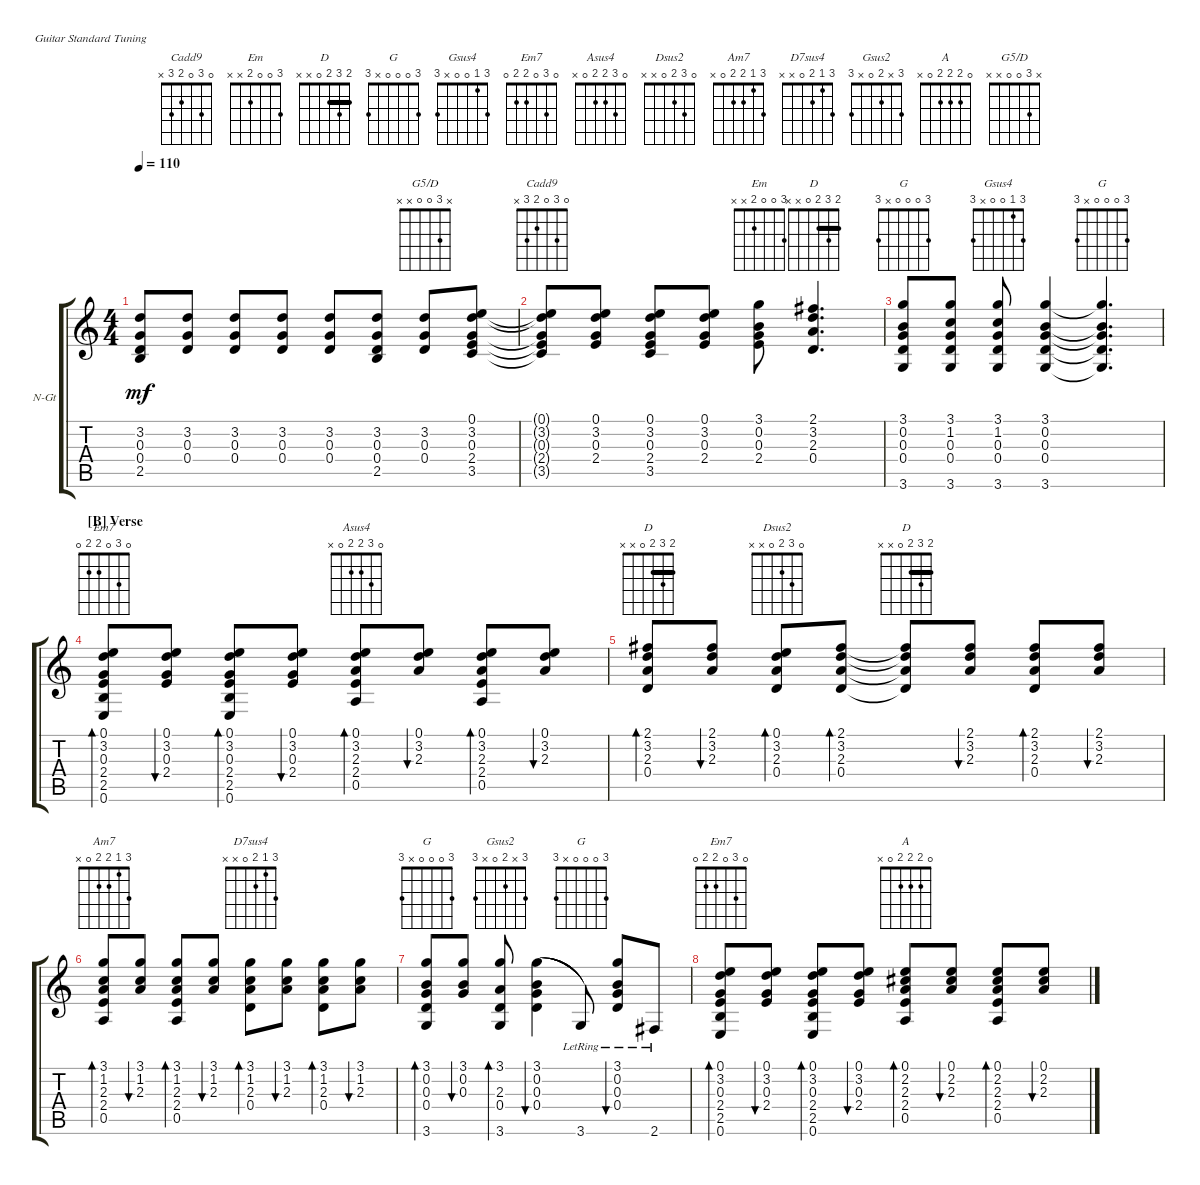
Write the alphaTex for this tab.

\defaultSystemsLayout 4
\bracketExtendMode groupsimilarinstruments
\firstSystemTrackNameOrientation horizontal
\otherSystemsTrackNameOrientation horizontal
\chordDiagramsInScore
\track ("Guitar" "N-Gt") {instrument acousticguitarnylon}
\staff {score tabs}
\tuning (E4 B3 G3 D3 A2 E2)
\chord ("Cadd9" 0 3 0 2 3 x)
\chord ("Em" 3 0 0 2 x x)
\chord ("D" 2 3 2 0 x x) {barre 2}
\chord ("G" 3 0 0 0 x 3)
\chord ("Gsus4" 3 1 0 0 x 3)
\chord ("Em7" 0 3 0 2 2 0)
\chord ("Asus4" 0 3 2 2 0 x)
\chord ("Dsus2" 0 3 2 0 x x)
\chord ("Am7" 3 1 2 2 0 x)
\chord ("D7sus4" 3 1 2 0 x x)
\chord ("Gsus2" 3 x 2 0 x 3)
\chord ("A" 0 2 2 2 0 x)
\chord ("G5/D" x 3 0 0 x x)
\ts (4 4)
\tempo 110
\clef g2
\scale
0.255197
\ks c
(3.2{t} 0.3{t} 0.4{t} 2.5{t}).8{dy mf} (3.2 0.3 0.4).8 (3.2 0.3 0.4).8 (3.2 0.3 0.4).8 (3.2 0.3 0.4).8 (3.2 0.3 0.4 2.5).8 (3.2 0.3 0.4).8{ch "G5/D"} (0.1 3.2 0.3 2.4 3.5).8 |
\scale
0.343011 (0.1{t} 3.2{t} 0.3{t} 2.4{t} 3.5{t}).8{ch "Cadd9"} (0.1 3.2 0.3 2.4).8 (0.1 3.2 0.3 2.4 3.5).8 (0.1 3.2 0.3 2.4).8 (3.1 0.2 0.3 2.4).8{ch "Em"} (0.4 2.3 3.2 2.1).4{d ch "D"} |
\scale
0.2681 (3.1 0.2 0.3 0.4 3.6).8{ch "G"} (3.1 1.2 0.3 0.4 3.6).8 (3.1 1.2 0.3 0.4 3.6).8{ch "Gsus4"} (3.1 0.2 0.3 0.4 3.6).4 (3.1{t} 0.2{t} 0.3{t} 0.4{t} 3.6{t}).4{d ch "G"} |
\section ("B" "Verse")
\scale
0.339668 (0.1 3.2 0.3 2.4 2.5 0.6).8{bd 58 ch "Em7"} (0.1 3.2 0.3 2.4).8{bu 41} (0.1 3.2 0.3 2.4 2.5 0.6).8{bd 46} (0.1 3.2 0.3 2.4).8{bu 63} (0.1 3.2 2.3 2.4 0.5).8{bd 62 ch "Asus4"} (0.1 3.2 2.3).8{bu 60} (0.1 3.2 2.3 2.4 0.5).8{bd 61} (0.1 3.2 2.3).8{bu 59} |
\scale
0.392473 (2.1 3.2 2.3 0.4).8{bd 58 ch "D"} (2.1 3.2 2.3).8{bu 58} (0.1 3.2 2.3 0.4).8{bd 58 ch "Dsus2"} (2.1 3.2 2.3 0.4).8{bd 58} (2.1{t} 3.2{t} 2.3{t} 0.4{t}).8{ch "D"} (2.1 3.2 2.3).8{bu 58} (2.1 3.2 2.3 0.4).8{bd 58} (2.1 3.2 2.3).8{bu 58} |
(3.1 1.2 2.3 2.4 0.5).8{bd 58 ch "Am7"} (3.1 1.2 2.3).8{bu 58} (3.1 1.2 2.3 2.4 0.5).8{bd 58} (3.1 1.2 2.3).8{bu 58} (3.1 1.2 2.3 0.4).8{bd 58 ch "D7sus4"} (3.1 1.2 2.3).8{bu 58} (3.1 1.2 2.3 0.4).8{bd 58} (3.1 1.2 2.3).8{bu 58} |
(3.1 0.2 0.3 0.4 3.6).8{bd 58 ch "G"} (3.1 0.2 0.3).8{bu 58} (3.1 2.3 0.4 3.6).8{bd 58 ch "Gsus2"} (3.1 0.2 0.3 0.4).4{bu 58 legatoorigin} 3.6{lr}.8{ch "G"} (3.1{lr} 0.2{lr} 0.3{lr} 0.4{lr}).8{bu 58} 2.6{lr}.8 |
(0.1 3.2 0.3 2.4 2.5 0.6).8{bd 58 ch "Em7"} (0.1 3.2 0.3 2.4).8{bu 41} (0.1 3.2 0.3 2.4 2.5 0.6).8{bd 46} (0.1 3.2 0.3 2.4).8{bu 63} (0.1 2.2 2.3 2.4 0.5).8{bd 62 ch "A"} (0.1 2.2 2.3).8{bu 60} (0.1 2.2 2.3 2.4 0.5).8{bd 61} (0.1 2.2 2.3).8{bu 59}
